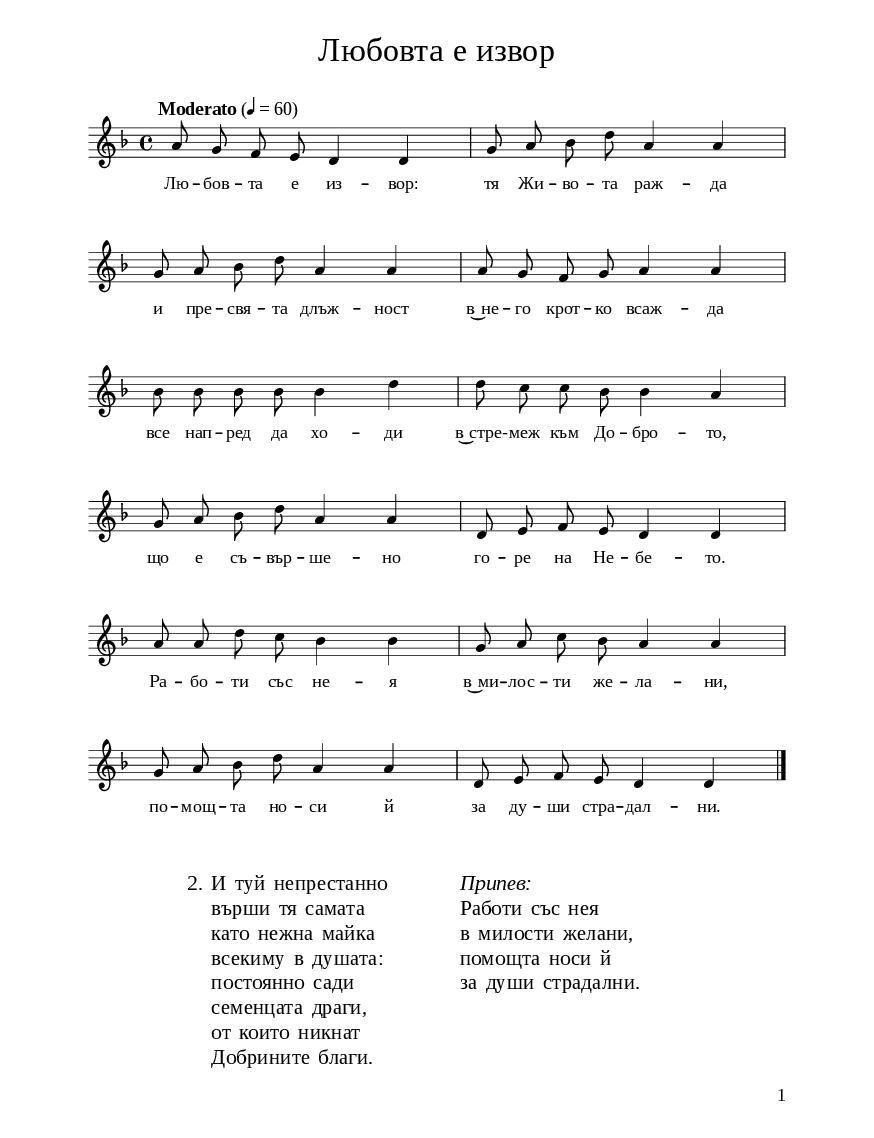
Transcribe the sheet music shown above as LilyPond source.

\version "2.24.2"

% include paper part and global functions
\include "include/globals.ily"

\bookpart {
  \label #'ref026
  \tocItem \markup "Любовта е извор"
  \include "include/bookpart-paper.ily"
  \score {
    \include "include/score-layout.ily"

    \new Voice \absolute {
      \clef treble
      \key d \minor
      \time 4/4
      \tempoFunc "Moderato" 4 "60"
      \autoBeamOff
      a'8 g'8 f'8 e'8 d'4 d'4|g'8 a'8 bes'8 d''8 a'4 a'4 | \break
      g'8 a'8 bes'8 d''8 a'4 a'4 | a'8 g'8 f'8 g'8 a'4 a'4| \break
      bes'8 bes'8 bes'8 bes'8 bes'4 d''4 | d''8 c''8 c''8 bes'8 bes'4 a'4 | \break
      g'8 a'8 bes'8 d''8 a'4 a'4 | d'8 e'8 f'8 e'8 d'4 d'4 | \break
      a'8 a'8 d''8 c''8 bes'4 bes'4 | g'8 a'8 c''8 bes'8 a'4 a'4| \break
      g'8 a'8 bes'8 d''8 a'4 a'4 | d'8 e'8 f'8 e'8 d'4 d'4 | \bar "|." \break
    }

    \addlyrics {
      Лю -- бов -- та е из -- вор: тя Жи -- во -- та раж -- да
      и пре -- свя -- та длъж -- ност в~не -- го крот -- ко всаж -- да
      все нап -- ред да хо -- ди "в~стре-" -- меж към До -- бро -- то,
      що е съ -- вър -- ше -- но го -- ре на Не -- бе -- то.
      Ра -- бо -- ти със не -- я в~ми -- лос -- ти же -- ла -- ни,
      по -- мощ -- та но -- си й за ду -- ши стра -- дал -- ни.
    }

    \header {
      title = \titleFunc "Любовта е извор" "Ljubovta e izvor"
    }

    \midi{}

  } % score


  \markup \fontsize #bgCoupletFontSize {
    \hspace #9.5
    \override #`(baseline-skip . ,bgCoupletBaselineSkip) % affects space between column lines
    \column {

      \line { 2. И туй непрестанно  }
      \line {   "   " върши тя самата }
      \line {   "   " като нежна майка }
      \line {   "   " всекиму в душата:  }
      \line {   "   " постоянно сади}
      \line {   "   " семенцата драги,}
      \line {   "   " от които никнат}
      \line {   "   " Добрините благи.}



    }

    \hspace #4
    \override #`(baseline-skip . ,bgCoupletBaselineSkip) % affects space between column lines
    \column {
      \line { "   " \italic {Припев:} }
      \line {   "   "Работи със нея }
      \line {   "   " в милости желани, }
      \line {   "   "   помощта носи й }
      \line {   "   "  за души страдални. }


    } %column

  } % markup

  \pageBreak

  \markup \fontsize #bgCoupletFontSize {
    \hspace #20
    \override #`(baseline-skip . ,bgCoupletBaselineSkip) % affects space between column lines
    \column {
      \line { 3. Таз велика тайна }
      \line {   "   " кой добре разбира, }
      \line {   "   " свойта душа мила }
      \line {   "   " сутрина разкрива, }
      \line {   "   " както кринът бели}
      \line {   "   "на роса небесна}
      \line {   "   "и на слънчевата}
      \line {   "   "светлина чудесна.}
      \line {   "   "}
      \line { "   " \italic {Припев ...} }
      \line {   "   "}
      \line { 4. Слънцето, което }
      \line {   "   " оживотворява }
      \line {   "   " овреме човека,}
      \line {   "   " топло озарява, }
      \line {   "   "буди и възраства}
      \line {   "   "в него семенцата}
      \line {   "   "и му пълни тайно}
      \line {   "   "с Добрини душата.}
      \line {   "   "}
      \line { "   " \italic {Припев ...} }
      \line {   "   "}
      \line { 5. Плодове тъй сладки, }
      \line {   "   " в Любовта узрели, }
      \line {   "   "най-блажен ще бъде}
      \line {   "   "тоз, който ви вкуси.}
      \line {   "   "В жилища небесни}
      \line {   "   "вечно ще живее,}
      \line {   "   "пред престола Божи}
      \line {   "   "песни ще да пее.}
      \line {   "   "}
      \line { "   " \italic {Припев ...} }
    }

  } % markup


} % bookpart
